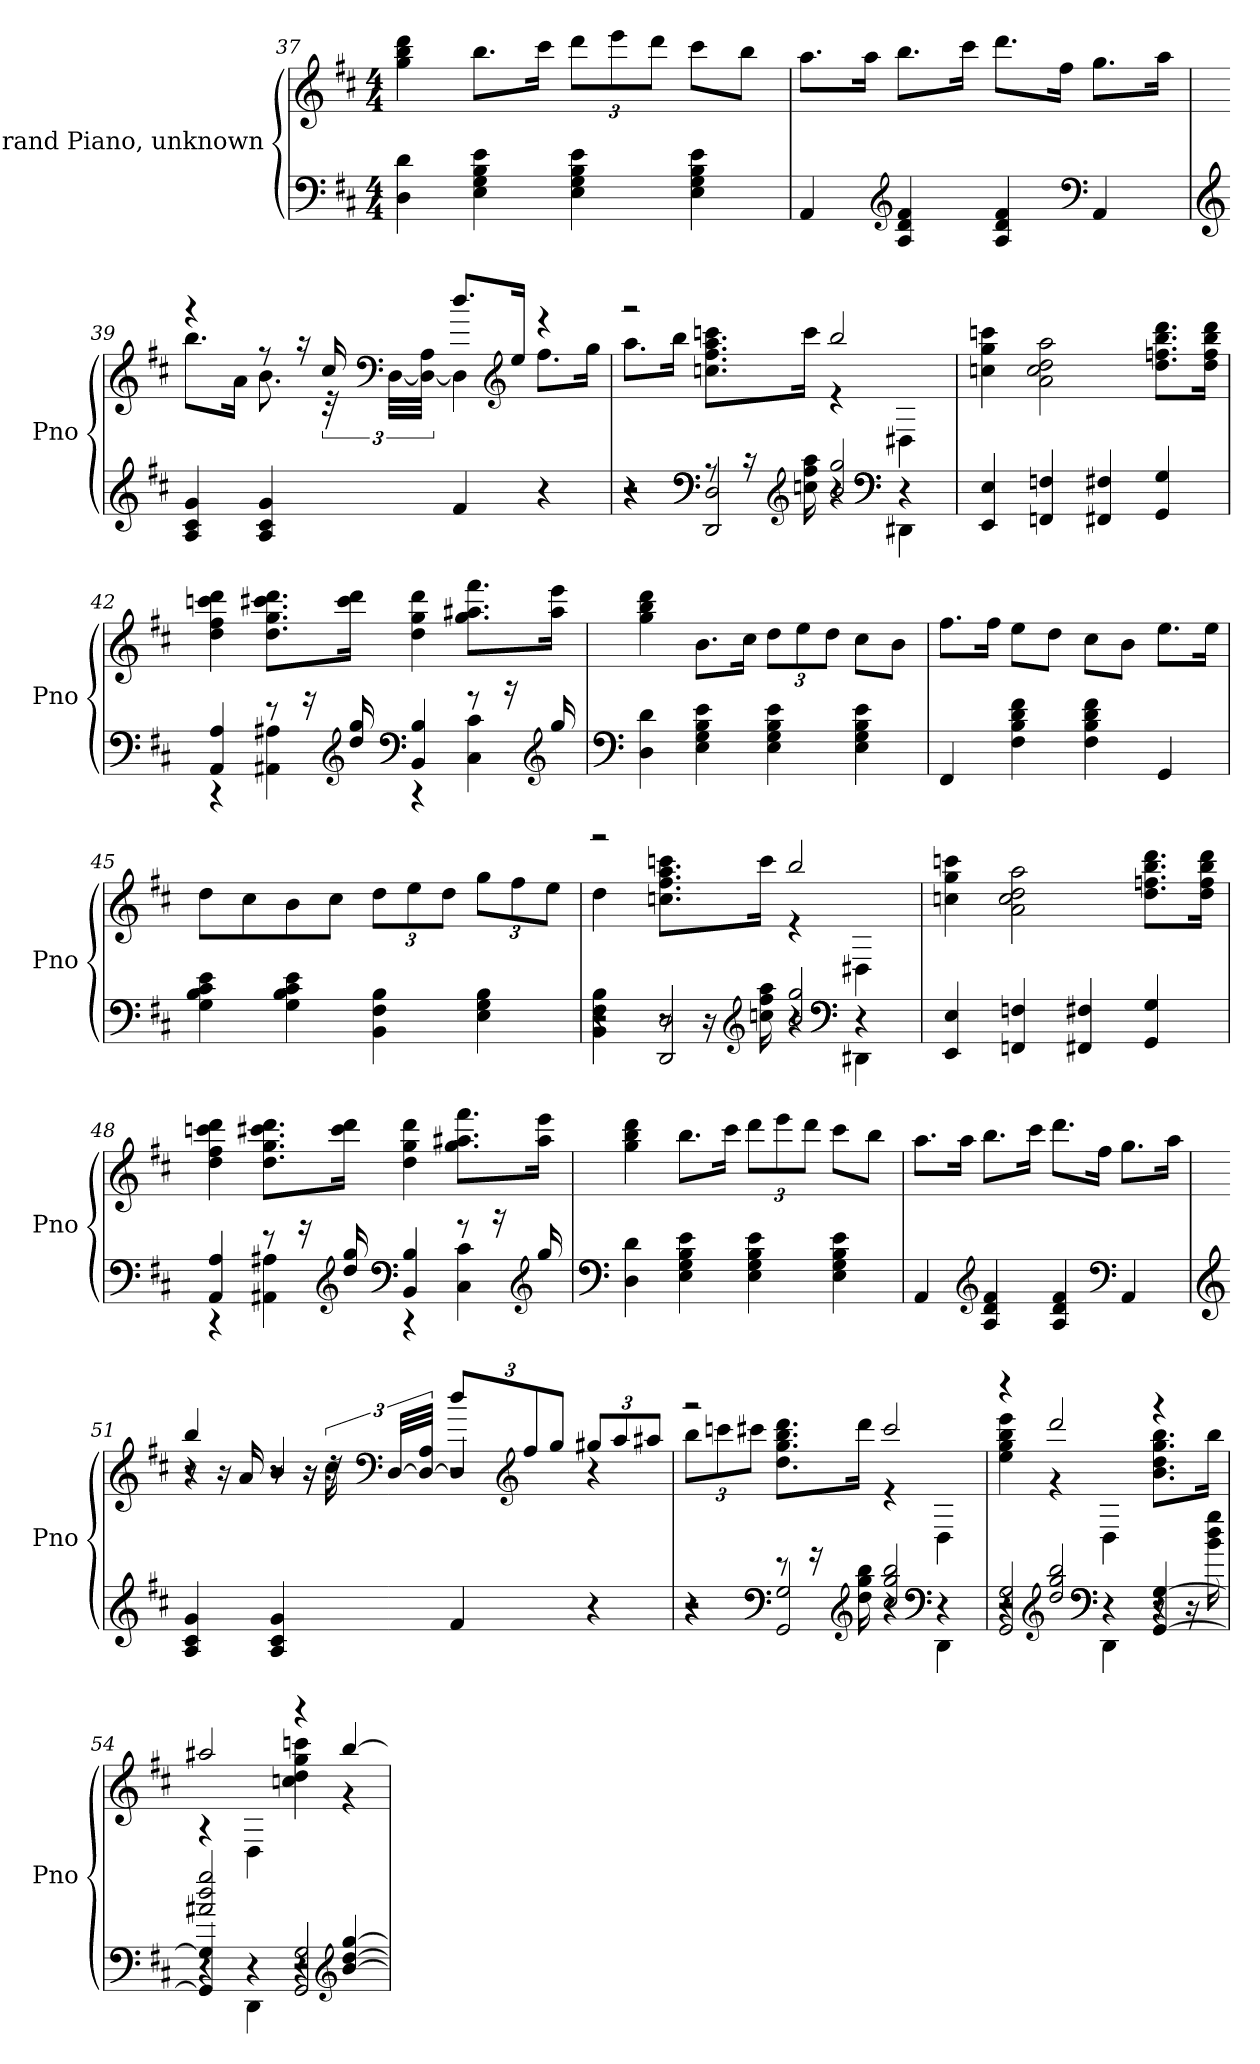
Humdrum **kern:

**kern	**kern
*part1	*part1
*staff2	*staff1
*I"Grand Piano, unknown	*
*I'Pno	*
*clefF4	*clefG2
*k[f#c#]	*k[f#c#]
*M4/4	*M4/4
=37	=37
4D\ 4d\	4gg\ 4bb\ 4ddd\
4E\ 4G\ 4B\ 4e\	8.bb\L
.	16ccc#\Jk
*	*Xbrackettup
4E\ 4G\ 4B\ 4e\	12ddd\L
.	12eee\
.	12ddd\J
4E\ 4G\ 4B\ 4e\	8ccc#\L
.	8bb\J
=38	=38
4AA/	8.aa\L
.	16aa\Jk
*clefG2	*
4A/ 4d/ 4f#/	8.bb\L
.	16ccc#\Jk
4A/ 4d/ 4f#/	8.ddd\L
.	16ff#\Jk
*clefF4	*
4AA/	8.gg\L
.	16aa\Jk
!!LO:LB:g=z
=39	=39
*clefG2	*
*	*^
4A/ 4c#/ 4g/	4r	8.bb\L
.	.	16a\Jk
4A/ 4c#/ 4g/	8r	8.b\
.	16r	.
*	*	*brackettup
.	16cc#/	48r
*	*clefF4	*
.	.	[48D\LLL
.	.	48D\_ 48A\JJJ
4f#/	8.dd/L	4D\]
*	*clefG2	*
.	16ee/Jk	.
4r	4r	8.ff#\L
.	.	16gg\Jk
=40	=40	=40
*^	*	*
*	*^	*	*
2r	4r	4r	2r	8.aa\L
.	.	.	.	16bb\Jk
*clefF4	*	*	*	*
.	8r	2DD/ 2D/	.	8.ccn\ 8.ff#\ 8.aa\ 8.cccn\L
.	16r	.	.	.
*clefG2	*	*	*	*
.	16ccn\ 16ff#\ 16aa\	.	.	16ccc\Jk
2b/ 2gg/	4r	.	2bb/	4r
*clefF4	*	*	*	*
.	4DD#X\	4r	.	4D#X\
*v	*v	*v	*	*
*	*v	*v
=41	=41
4EE/ 4E/	4ccn\ 4gg\ 4cccn\
4FFn/ 4Fn/	2a\ 2cc\ 2dd\ 2aa\
4FF#X/ 4F#X/	.
4GG/ 4G/	8.dd\ 8.ffn\ 8.bb\ 8.ddd\L
.	16dd\ 16ff\ 16bb\ 16ddd\Jk
!!LO:LB:g=z
=42	=42
*^	*
4AA/ 4A/	4r	4dd\ 4ff#\ 4cccn\ 4ddd\
8r	4AA#X\ 4A#X\	8.dd\ 8.gg\ 8.ccc#X\ 8.ddd\L
16r	.	.
*clefG2	*	*
16dd/ 16gg/	.	16ccc#\ 16ddd\Jk
*clefF4	*	*
4BB/ 4B/	4r	4dd\ 4gg\ 4ddd\
8r	4C#\ 4c#\	8.gg\ 8.aa#X\ 8.fff#\L
16r	.	.
*clefG2	*	*
16gg/	.	16aa#\ 16eee\Jk
*v	*v	*
=43	=43
*clefF4	*
4D\ 4d\	4gg\ 4bb\ 4ddd\
4E\ 4G\ 4B\ 4e\	8.b\L
.	16cc#\Jk
*	*Xbrackettup
4E\ 4G\ 4B\ 4e\	12dd\L
.	12ee\
.	12dd\J
4E\ 4G\ 4B\ 4e\	8cc#\L
.	8b\J
=44	=44
4FF#/	8.ff#\L
.	16ff#\Jk
4F#\ 4B\ 4d\ 4f#\	8ee\L
.	8dd\J
4F#\ 4B\ 4d\ 4f#\	8cc#\L
.	8b\J
4GG/	8.ee\L
.	16ee\Jk
!!LO:LB:g=z
=45	=45
4G\ 4B\ 4c#\ 4e\	8dd\L
.	8cc#\
4G\ 4B\ 4c#\ 4e\	8b\
.	8cc#\J
4BB\ 4F#\ 4B\	12dd\L
.	12ee\
.	12dd\J
4E\ 4G\ 4B\	12gg\L
.	12ff#\
.	12ee\J
=46	=46
*^	*^
*	*^	*	*
2r	4BB\ 4F#\ 4B\	4r	2r	4dd\
.	8r	2DD/ 2D/	.	8.ccn\ 8.ff#\ 8.aa\ 8.cccn\L
.	16r	.	.	.
*clefG2	*	*	*	*
.	16ccn\ 16ff#\ 16aa\	.	.	16ccc\Jk
2b/ 2gg/	4r	.	2bb/	4r
*clefF4	*	*	*	*
.	4DD#X\	4r	.	4D#X\
*v	*v	*v	*	*
*	*v	*v
=47	=47
4EE/ 4E/	4ccn\ 4gg\ 4cccn\
4FFn/ 4Fn/	2a\ 2cc\ 2dd\ 2aa\
4FF#X/ 4F#X/	.
4GG/ 4G/	8.dd\ 8.ffn\ 8.bb\ 8.ddd\L
.	16dd\ 16ff\ 16bb\ 16ddd\Jk
!!LO:LB:g=z
=48	=48
*^	*
4AA/ 4A/	4r	4dd\ 4ff#\ 4cccn\ 4ddd\
8r	4AA#X\ 4A#X\	8.dd\ 8.gg\ 8.ccc#X\ 8.ddd\L
16r	.	.
*clefG2	*	*
16dd/ 16gg/	.	16ccc#\ 16ddd\Jk
*clefF4	*	*
4BB/ 4B/	4r	4dd\ 4gg\ 4ddd\
8r	4C#\ 4c#\	8.gg\ 8.aa#X\ 8.fff#\L
16r	.	.
*clefG2	*	*
16gg/	.	16aa#\ 16eee\Jk
*v	*v	*
=49	=49
*clefF4	*
4D\ 4d\	4gg\ 4bb\ 4ddd\
4E\ 4G\ 4B\ 4e\	8.bb\L
.	16ccc#\Jk
4E\ 4G\ 4B\ 4e\	12ddd\L
.	12eee\
.	12ddd\J
4E\ 4G\ 4B\ 4e\	8ccc#\L
.	8bb\J
=50	=50
4AA/	8.aa\L
.	16aa\Jk
*clefG2	*
4A/ 4d/ 4f#/	8.bb\L
.	16ccc#\Jk
4A/ 4d/ 4f#/	8.ddd\L
.	16ff#\Jk
*clefF4	*
4AA/	8.gg\L
.	16aa\Jk
!!LO:PB:g=z
=51	=51
*clefG2	*
*	*^
*	*	*^
4A/ 4c#/ 4g/	4bb/	4r	8r
.	.	.	16r
.	.	.	16a/
4A/ 4c#/ 4g/	4b/	8r	8r
.	.	16r	16r
*	*	*	*brackettup
.	.	16cc#\	48r
*	*clefF4	*	*
.	.	.	[48D/LLL
.	.	.	48D/_ 48A/JJJ
*	*Xbrackettup	*	*
4f#/	12dd/L	2r	4D/]
*	*clefG2	*	*
.	12ff#/	.	.
.	12gg/J	.	.
4r	12gg#X/L	.	4r
.	12aa/	.	.
.	12aa#X/J	.	.
*	*	*v	*v
=52	=52	=52
*^	*	*
*	*^	*	*
2r	4r	4r	2r	12bb\L
.	.	.	.	12cccn\
.	.	.	.	12ccc#X\J
*clefF4	*	*	*	*
.	8r	2GG/ 2G/	.	8.dd\ 8.gg\ 8.bb\ 8.ddd\L
.	16r	.	.	.
*clefG2	*	*	*	*
.	16dd\ 16gg\ 16bb\	.	.	16ddd\Jk
2cc#/ 2gg/ 2bb/	4r	.	2ccc#/	4r
*clefF4	*	*	*	*
.	4DD\	4r	.	4D\
!!LO:LB:g=z	!!
=53	=53	=53	=53	=53
4r	2r	2GG/ 2G/	4r	4ee\ 4gg\ 4bb\ 4eee\
*clefG2	*	*	*	*
2dd/ 2gg/ 2bb/	.	.	2ddd/	4r
*clefF4	*	*	*	*
.	4DD\	4r	.	4D\
4r	8r	[4GG/ [4G/	4r	8.b\ 8.dd\ 8.gg\ 8.bb\L
.	16r	.	.	.
.	16b\ 16dd\ 16gg\	.	.	16bb\Jk
=54	=54	=54	=54	=54
2a#X/ 2dd/ 2gg/	4r	4GG/] 4G/]	2aa#X/	4r
.	4DD\	4r	.	4D\
4r	2r	2GG/ 2G/	4r	4ccn\ 4dd\ 4gg\ 4cccn\
*clefG2	*	*	*	*
[4b/ [4dd/ [4gg/	.	.	[4bb/	4r
*v	*v	*v	*	*
*	*v	*v
=	=
*-	*-
